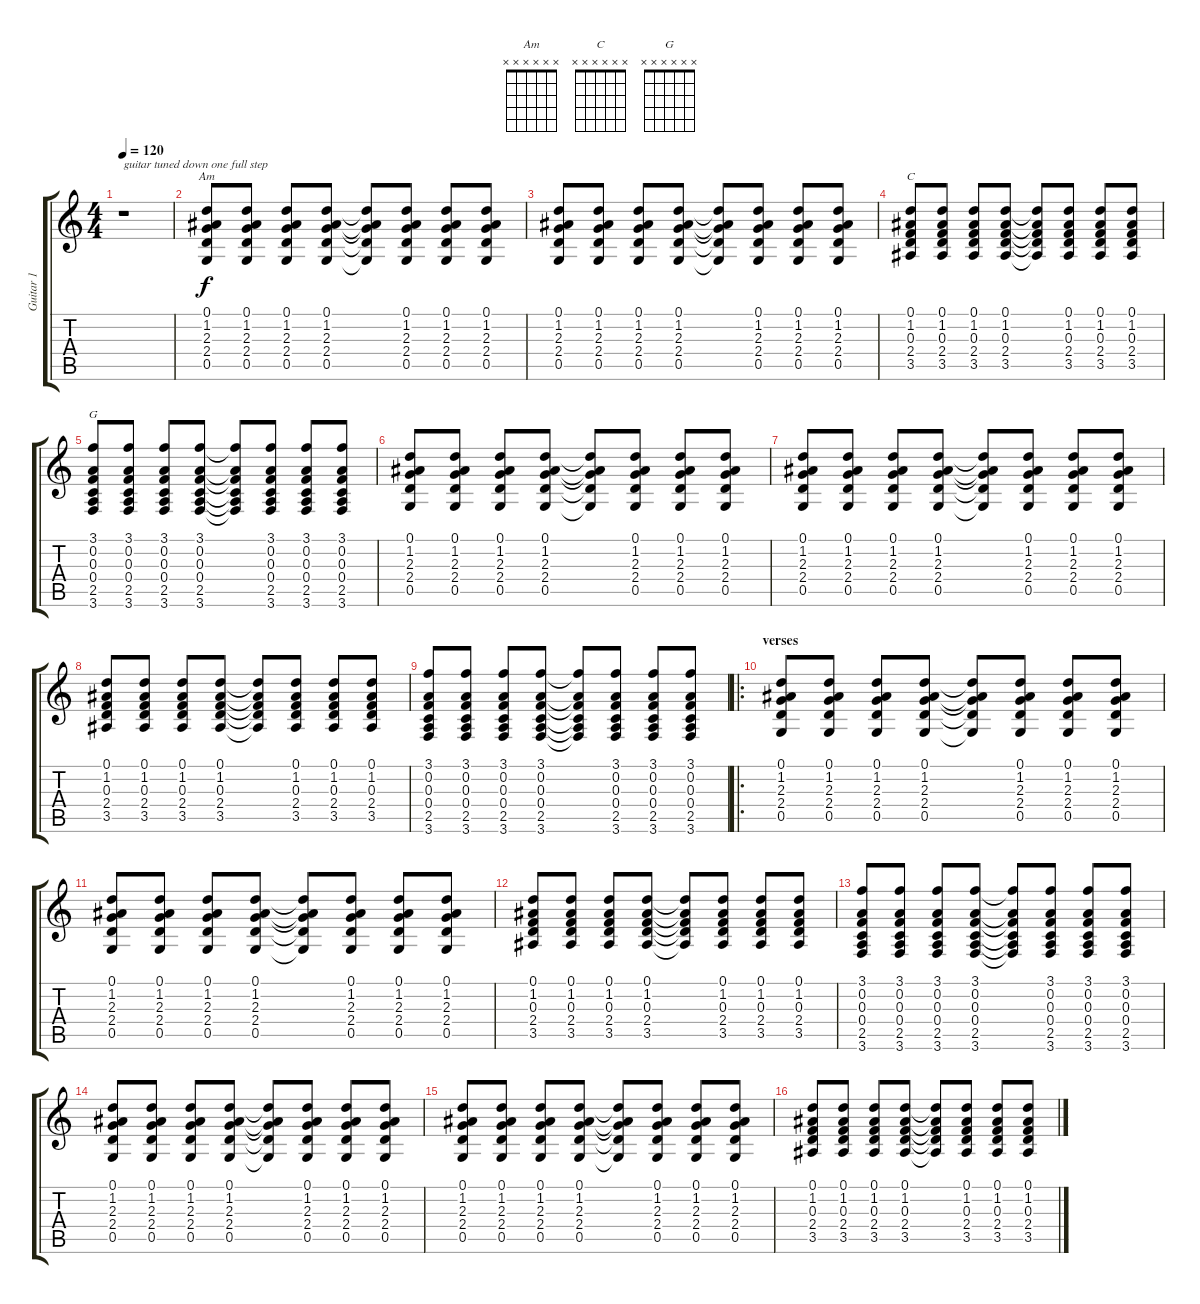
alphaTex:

\track ("Guitar 1" "Guitar 1") {instrument acousticguitarsteel}
\staff {score tabs}
\tuning (D4 A3 F3 C3 G2 D2) {hide}
\chord ("Am" x x x x x x) {firstfret 0}
\chord ("C" x x x x x x) {firstfret 0}
\chord ("G" x x x x x x) {firstfret 0}
\ts (4 4)
\tempo 120
\clef g2
\ks c
r.1{txt "guitar tuned down one full step" dy f instrument acousticguitarsteel} |
(0.1 1.2 2.3 2.4 0.5).8{ch "Am"} (0.1 1.2 2.3 2.4 0.5).8 (0.1 1.2 2.3 2.4 0.5).8 (0.1 1.2 2.3 2.4 0.5).8 (0.1{t} 1.2{t} 2.3{t} 2.4{t} 0.5{t}).8 (0.1 1.2 2.3 2.4 0.5).8 (0.1 1.2 2.3 2.4 0.5).8 (0.1 1.2 2.3 2.4 0.5).8 |
(0.1 1.2 2.3 2.4 0.5).8 (0.1 1.2 2.3 2.4 0.5).8 (0.1 1.2 2.3 2.4 0.5).8 (0.1 1.2 2.3 2.4 0.5).8 (0.1{t} 1.2{t} 2.3{t} 2.4{t} 0.5{t}).8 (0.1 1.2 2.3 2.4 0.5).8 (0.1 1.2 2.3 2.4 0.5).8 (0.1 1.2 2.3 2.4 0.5).8 |
(0.1 1.2 0.3 2.4 3.5).8{ch "C"} (0.1 1.2 0.3 2.4 3.5).8 (0.1 1.2 0.3 2.4 3.5).8 (0.1 1.2 0.3 2.4 3.5).8 (0.1{t} 1.2{t} 0.3{t} 2.4{t} 3.5{t}).8 (0.1 1.2 0.3 2.4 3.5).8 (0.1 1.2 0.3 2.4 3.5).8 (0.1 1.2 0.3 2.4 3.5).8 |
(3.1 0.2 0.3 0.4 2.5 3.6).8{ch "G"} (3.1 0.2 0.3 0.4 2.5 3.6).8 (3.1 0.2 0.3 0.4 2.5 3.6).8 (3.1 0.2 0.3 0.4 2.5 3.6).8 (3.1{t} 0.2{t} 0.3{t} 0.4{t} 2.5{t} 3.6{t}).8 (3.1 0.2 0.3 0.4 2.5 3.6).8 (3.1 0.2 0.3 0.4 2.5 3.6).8 (3.1 0.2 0.3 0.4 2.5 3.6).8 |
(0.1 1.2 2.3 2.4 0.5).8 (0.1 1.2 2.3 2.4 0.5).8 (0.1 1.2 2.3 2.4 0.5).8 (0.1 1.2 2.3 2.4 0.5).8 (0.1{t} 1.2{t} 2.3{t} 2.4{t} 0.5{t}).8 (0.1 1.2 2.3 2.4 0.5).8 (0.1 1.2 2.3 2.4 0.5).8 (0.1 1.2 2.3 2.4 0.5).8 |
(0.1 1.2 2.3 2.4 0.5).8 (0.1 1.2 2.3 2.4 0.5).8 (0.1 1.2 2.3 2.4 0.5).8 (0.1 1.2 2.3 2.4 0.5).8 (0.1{t} 1.2{t} 2.3{t} 2.4{t} 0.5{t}).8 (0.1 1.2 2.3 2.4 0.5).8 (0.1 1.2 2.3 2.4 0.5).8 (0.1 1.2 2.3 2.4 0.5).8 |
(0.1 1.2 0.3 2.4 3.5).8 (0.1 1.2 0.3 2.4 3.5).8 (0.1 1.2 0.3 2.4 3.5).8 (0.1 1.2 0.3 2.4 3.5).8 (0.1{t} 1.2{t} 0.3{t} 2.4{t} 3.5{t}).8 (0.1 1.2 0.3 2.4 3.5).8 (0.1 1.2 0.3 2.4 3.5).8 (0.1 1.2 0.3 2.4 3.5).8 |
(3.1 0.2 0.3 0.4 2.5 3.6).8 (3.1 0.2 0.3 0.4 2.5 3.6).8 (3.1 0.2 0.3 0.4 2.5 3.6).8 (3.1 0.2 0.3 0.4 2.5 3.6).8 (3.1{t} 0.2{t} 0.3{t} 0.4{t} 2.5{t} 3.6{t}).8 (3.1 0.2 0.3 0.4 2.5 3.6).8 (3.1 0.2 0.3 0.4 2.5 3.6).8 (3.1 0.2 0.3 0.4 2.5 3.6).8 |
\ro
\section ("" "verses")
(0.1 1.2 2.3 2.4 0.5).8 (0.1 1.2 2.3 2.4 0.5).8 (0.1 1.2 2.3 2.4 0.5).8 (0.1 1.2 2.3 2.4 0.5).8 (0.1{t} 1.2{t} 2.3{t} 2.4{t} 0.5{t}).8 (0.1 1.2 2.3 2.4 0.5).8 (0.1 1.2 2.3 2.4 0.5).8 (0.1 1.2 2.3 2.4 0.5).8 |
(0.1 1.2 2.3 2.4 0.5).8 (0.1 1.2 2.3 2.4 0.5).8 (0.1 1.2 2.3 2.4 0.5).8 (0.1 1.2 2.3 2.4 0.5).8 (0.1{t} 1.2{t} 2.3{t} 2.4{t} 0.5{t}).8 (0.1 1.2 2.3 2.4 0.5).8 (0.1 1.2 2.3 2.4 0.5).8 (0.1 1.2 2.3 2.4 0.5).8 |
(0.1 1.2 0.3 2.4 3.5).8 (0.1 1.2 0.3 2.4 3.5).8 (0.1 1.2 0.3 2.4 3.5).8 (0.1 1.2 0.3 2.4 3.5).8 (0.1{t} 1.2{t} 0.3{t} 2.4{t} 3.5{t}).8 (0.1 1.2 0.3 2.4 3.5).8 (0.1 1.2 0.3 2.4 3.5).8 (0.1 1.2 0.3 2.4 3.5).8 |
(3.1 0.2 0.3 0.4 2.5 3.6).8 (3.1 0.2 0.3 0.4 2.5 3.6).8 (3.1 0.2 0.3 0.4 2.5 3.6).8 (3.1 0.2 0.3 0.4 2.5 3.6).8 (3.1{t} 0.2{t} 0.3{t} 0.4{t} 2.5{t} 3.6{t}).8 (3.1 0.2 0.3 0.4 2.5 3.6).8 (3.1 0.2 0.3 0.4 2.5 3.6).8 (3.1 0.2 0.3 0.4 2.5 3.6).8 |
(0.1 1.2 2.3 2.4 0.5).8 (0.1 1.2 2.3 2.4 0.5).8 (0.1 1.2 2.3 2.4 0.5).8 (0.1 1.2 2.3 2.4 0.5).8 (0.1{t} 1.2{t} 2.3{t} 2.4{t} 0.5{t}).8 (0.1 1.2 2.3 2.4 0.5).8 (0.1 1.2 2.3 2.4 0.5).8 (0.1 1.2 2.3 2.4 0.5).8 |
(0.1 1.2 2.3 2.4 0.5).8 (0.1 1.2 2.3 2.4 0.5).8 (0.1 1.2 2.3 2.4 0.5).8 (0.1 1.2 2.3 2.4 0.5).8 (0.1{t} 1.2{t} 2.3{t} 2.4{t} 0.5{t}).8 (0.1 1.2 2.3 2.4 0.5).8 (0.1 1.2 2.3 2.4 0.5).8 (0.1 1.2 2.3 2.4 0.5).8 |
(0.1 1.2 0.3 2.4 3.5).8 (0.1 1.2 0.3 2.4 3.5).8 (0.1 1.2 0.3 2.4 3.5).8 (0.1 1.2 0.3 2.4 3.5).8 (0.1{t} 1.2{t} 0.3{t} 2.4{t} 3.5{t}).8 (0.1 1.2 0.3 2.4 3.5).8 (0.1 1.2 0.3 2.4 3.5).8 (0.1 1.2 0.3 2.4 3.5).8
